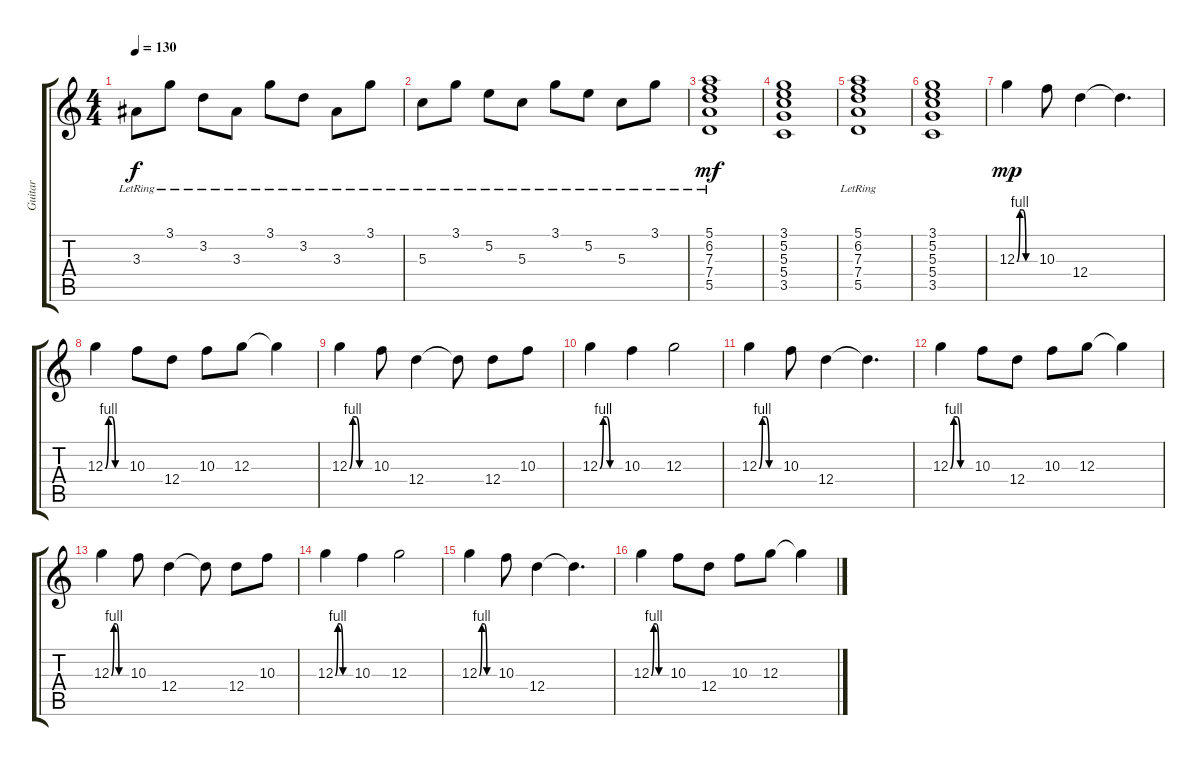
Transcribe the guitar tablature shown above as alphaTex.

\track ("Guitar" "Guitar") {instrument electricguitarclean}
\staff {score tabs}
\tuning (E4 B3 G3 D3 A2 E2) {hide}
\ts (4 4)
\tempo 130
\clef g2
\ks c
3.3{lr}.8{dy f} 3.1{lr}.8 3.2{lr}.8 3.3{lr}.8 3.1{lr}.8 3.2{lr}.8 3.3{lr}.8 3.1{lr}.8 |
5.3{lr}.8 3.1{lr}.8 5.2{lr}.8 5.3{lr}.8 3.1{lr}.8 5.2{lr}.8 5.3{lr}.8 3.1{lr}.8 |
(5.1 6.2 7.3{lr} 7.4 5.5).1{dy mf} |
(3.1 5.2 5.3 5.4 3.5).1 |
(5.1 6.2 7.3{lr} 7.4 5.5).1 |
(3.1 5.2 5.3 5.4 3.5).1 |
12.3{be (custom 0 0 10 4 20 4 30 0 60 0)}.4{dy mp instrument distortionguitar} 10.3.8 12.4.4 12.4{t}.4{d} |
12.3{be (custom 0 0 10 4 20 4 30 0 60 0)}.4 10.3.8 12.4.8 10.3.8 12.3.8 12.3{t}.4 |
12.3{be (custom 0 0 10 4 20 4 30 0 60 0)}.4 10.3.8 12.4.4 12.4{t}.8 12.4.8 10.3.8 |
12.3{be (custom 0 0 10 4 20 4 30 0 60 0)}.4 10.3.4 12.3.2 |
12.3{be (custom 0 0 10 4 20 4 30 0 60 0)}.4 10.3.8 12.4.4 12.4{t}.4{d} |
12.3{be (custom 0 0 10 4 20 4 30 0 60 0)}.4 10.3.8 12.4.8 10.3.8 12.3.8 12.3{t}.4 |
12.3{be (custom 0 0 10 4 20 4 30 0 60 0)}.4 10.3.8 12.4.4 12.4{t}.8 12.4.8 10.3.8 |
12.3{be (custom 0 0 10 4 20 4 30 0 60 0)}.4 10.3.4 12.3.2 |
12.3{be (custom 0 0 10 4 20 4 30 0 60 0)}.4 10.3.8 12.4.4 12.4{t}.4{d} |
12.3{be (custom 0 0 10 4 20 4 30 0 60 0)}.4 10.3.8 12.4.8 10.3.8 12.3.8 12.3{t}.4
